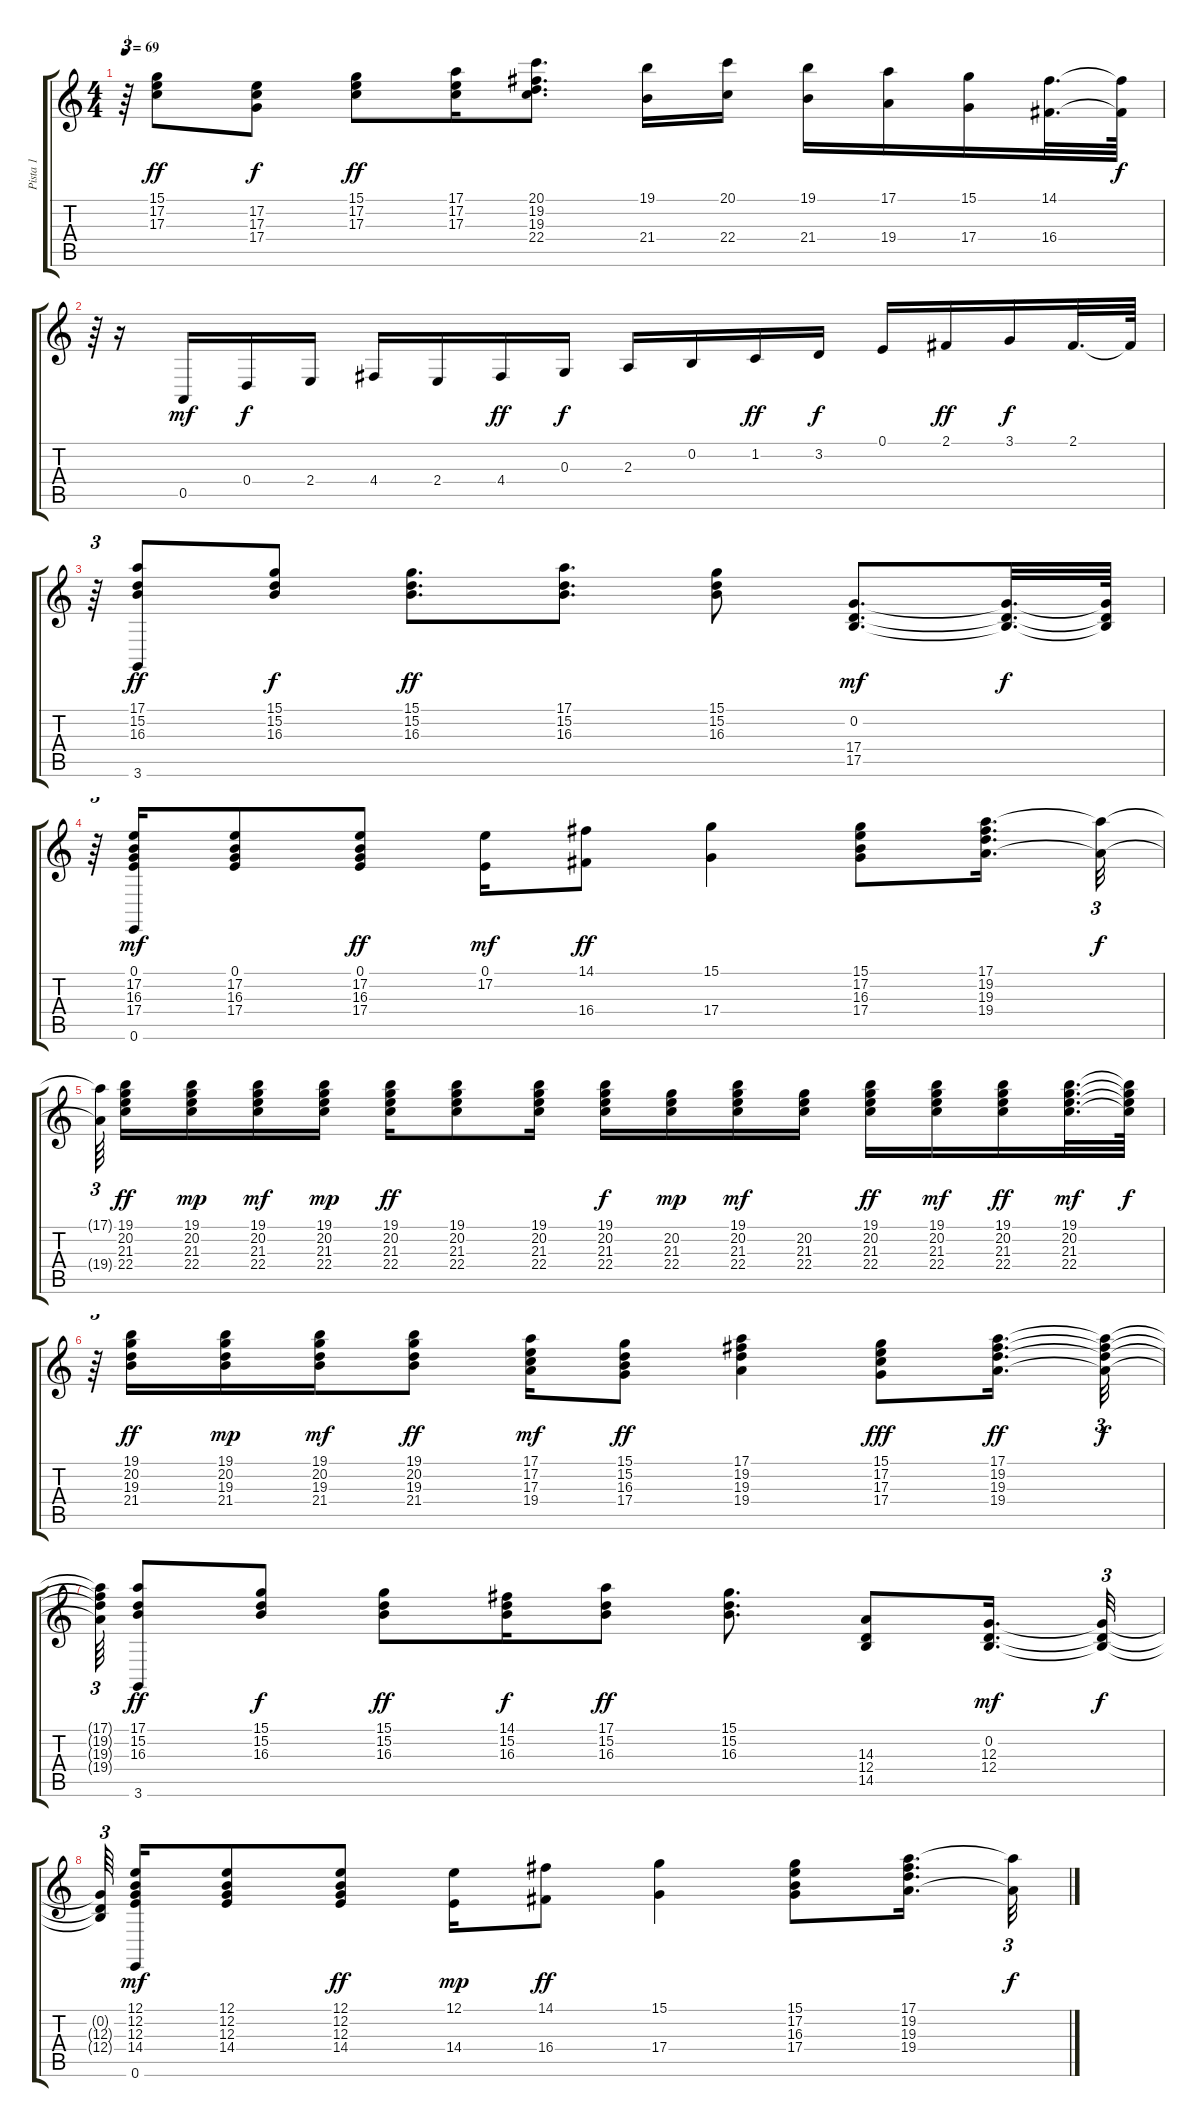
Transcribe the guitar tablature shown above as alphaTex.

\track ("Pista 1" "Pista 1") {instrument acousticgrandpiano}
\staff {score tabs}
\tuning (E4 B3 G3 D3 A2 E2) {hide}
\ts (4 4)
\tempo 69
\clef g2
\ks c
r.64{tu (3 2) dy f} (15.1 17.2 17.3).8{dy ff} (17.2 17.3 17.4).8{dy f} (15.1 17.2 17.3).8{dy ff} (17.1 17.2 17.3).16 (20.1 19.2 19.3 22.4).8{d} (19.1 21.4).16 (20.1 22.4).16 (19.1 21.4).16 (17.1 19.4).16 (15.1 17.4).16 (14.1 16.4).32{d} (14.1{t} 16.4{t}).64{dy f} |
r.64{tu (3 2)} r.16 0.5.16{dy mf} 0.4.16{dy f} 2.4.16 4.4.16 2.4.16 4.4.16{dy ff} 0.3.16{dy f} 2.3.16 0.2.16 1.2.16{dy ff} 3.2.16{dy f} 0.1.16 2.1.16{dy ff} 3.1.16{dy f} 2.1.32{d} 2.1{t}.64 |
r.64{tu (3 2)} (17.1 15.2 16.3 3.6).8{dy ff} (15.1 15.2 16.3).8{dy f} (15.1 15.2 16.3).8{d dy ff} (17.1 15.2 16.3).8{d} (15.1 15.2 16.3).8 (0.2 17.4 17.5).8{d dy mf} (0.2{t} 17.4{t} 17.5{t}).32{d dy f} (0.2{t} 17.4{t} 17.5{t}).64 |
r.64{tu (3 2)} (0.1 17.2 16.3 17.4 0.6).16{dy mf} (0.1 17.2 16.3 17.4).8 (0.1 17.2 16.3 17.4).8{dy ff} (0.1 17.2).16{dy mf} (14.1 16.4).8{dy ff} (15.1 17.4).4 (15.1 17.2 16.3 17.4).8 (17.1 19.2 19.3 19.4).16{d} (17.1{t} 19.4{t}).32{tu (3 2) dy f} |
(17.1{t} 19.4{t}).64{tu (3 2) beam splitsecondary} (19.1 20.2 21.3 22.4).16{dy ff} (19.1 20.2 21.3 22.4).16{dy mp} (19.1 20.2 21.3 22.4).16{dy mf} (19.1 20.2 21.3 22.4).16{dy mp} (19.1 20.2 21.3 22.4).16{dy ff} (19.1 20.2 21.3 22.4).8 (19.1 20.2 21.3 22.4).16 (19.1 20.2 21.3 22.4).16{dy f} (20.2 21.3 22.4).16{dy mp} (19.1 20.2 21.3 22.4).16{dy mf} (20.2 21.3 22.4).16 (19.1 20.2 21.3 22.4).16{dy ff} (19.1 20.2 21.3 22.4).16{dy mf} (19.1 20.2 21.3 22.4).16{dy ff} (19.1 20.2 21.3 22.4).32{d dy mf} (19.1{t} 20.2{t} 21.3{t} 22.4{t}).64{dy f} |
r.64{tu (3 2)} (19.1 20.2 19.3 21.4).16{dy ff} (19.1 20.2 19.3 21.4).16{dy mp} (19.1 20.2 19.3 21.4).16{dy mf} (19.1 20.2 19.3 21.4).8{dy ff} (17.1 17.2 17.3 19.4).16{dy mf} (15.1 15.2 16.3 17.4).8{dy ff} (17.1 19.2 19.3 19.4).4 (15.1 17.2 17.3 17.4).8{dy fff} (17.1 19.2 19.3 19.4).16{d dy ff} (17.1{t} 19.2{t} 19.3{t} 19.4{t}).32{tu (3 2) dy f} |
(17.1{t} 19.2{t} 19.3{t} 19.4{t}).64{tu (3 2)} (17.1 15.2 16.3 3.6).8{dy ff} (15.1 15.2 16.3).8{dy f} (15.1 15.2 16.3).8{dy ff} (14.1 15.2 16.3).16{dy f} (17.1 15.2 16.3).8{dy ff} (15.1 15.2 16.3).8{d} (14.3 12.4 14.5).8 (0.2 12.3 12.4).16{d dy mf} (0.2{t} 12.3{t} 12.4{t}).32{tu (3 2) dy f} |
(0.2{t} 12.3{t} 12.4{t}).64{tu (3 2) beam splitsecondary} (12.1 12.2 12.3 14.4 0.6).16{dy mf} (12.1 12.2 12.3 14.4).8 (12.1 12.2 12.3 14.4).8{dy ff} (12.1 14.4).16{dy mp} (14.1 16.4).8{dy ff} (15.1 17.4).4 (15.1 17.2 16.3 17.4).8 (17.1 19.2 19.3 19.4).16{d} (17.1{t} 19.4{t}).32{tu (3 2) dy f}
